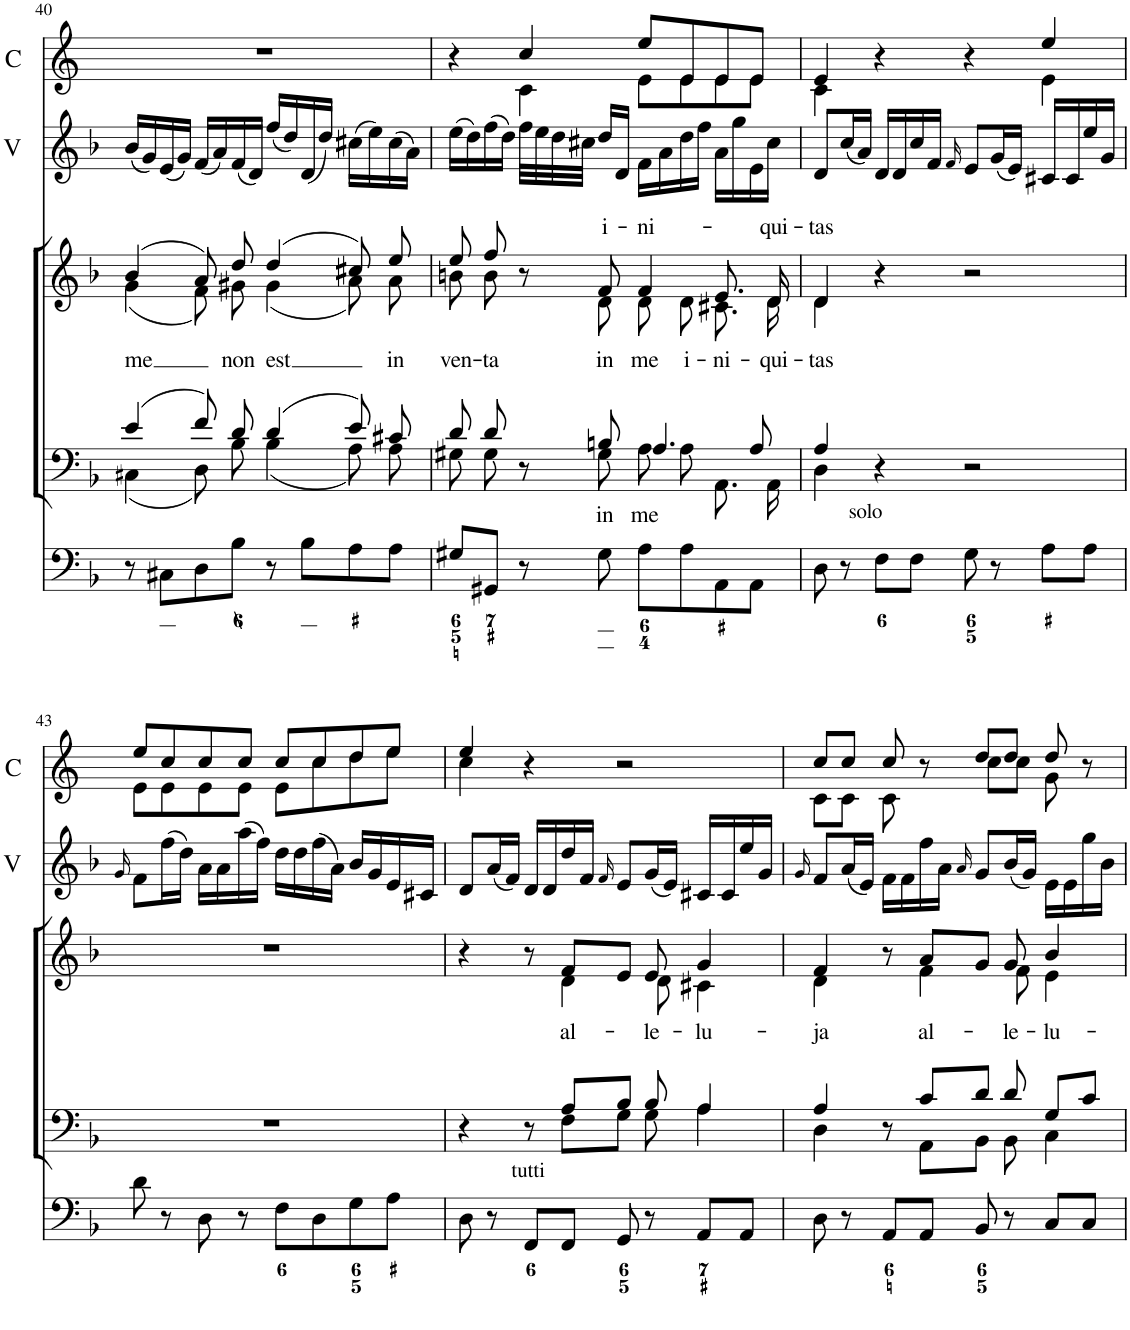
**kern	**kern	**text	**kern	**text	**kern	**kern	**kern	**kern
*part7	*part6	*part6	*part5	*part5	*part4	*part3	*part2	*part1
*staff7	*staff6	*staff6	*staff5	*staff5	*staff4	*staff3	*staff2	*staff1
*I"Organ	*I"Voice	*	*I"Voice	*	*I"Violin	*I"Violin	*I"2 Violini	*I"Corni in F
*	*	*	*	*	*I'Vln.	*I'Vln.	*I'V	*I'C
!!LO:PB:g=z
*clefF4	*clefF4	*	*clefG2	*	*clefG2	*clefG2	*clefG2	*clefG2
*	*	*	*	*	*	*	*	*Trd4c7
*k[b-]	*k[b-]	*	*k[b-]	*	*k[b-]	*k[b-]	*k[b-]	*k[]
*M4/4	*M4/4	*	*M4/4	*	*M4/4	*M4/4	*M4/4	*M4/4
*met(c)	*met(c)	*	*met(c)	*	*met(c)	*met(c)	*met(c)	*met(c)
=40	=40	=40	=40	=40	=40	=40	=40	=40
*	*^	*	*^	*	*	*	*	*
!	!	!	!	!	!	!LO:LY:b	!	!	!	!
8r	(4e/	(4C#X\	.	(4b-/	(4g\	me	(16b-/LL	(16b-/LL	(16b-/LL	1r
.	.	.	.	.	.	.	16g/J)	16g/J)	16g/)	.
8C#X\L	.	.	.	.	.	.	(16e/L	(16e/L	(16e/	.
.	.	.	.	.	.	.	16g/JJ)	16g/JJ)	16g/JJ)	.
8D\	8f/)	8D\)	.	8a/)	8f\)	.	(16f/LL	(16f/LL	(16f/LL	.
.	.	.	.	.	.	.	16a/J)	16a/J)	16a/)	.
!	!	!	!	!	!	!LO:LY:b	!	!	!	!
8B-\J	8d/	8B-\	.	8dd/	8g#X\	non	(16f/L	(16f/L	(16f/	.
.	.	.	.	.	.	.	16d/JJ)	16d/JJ)	16d/JJ)	.
!	!	!	!	!	!	!LO:LY:b	!	!	!	!
8r	(4d/	(4B-\	.	(4dd/	(4g#\	est	(16ff\LL	(16ff\LL	(16ff/LL	.
.	.	.	.	.	.	.	16dd\J)	16dd\J)	16dd/)	.
8B-\L	.	.	.	.	.	.	(16d\L	(16d\L	(16d/	.
.	.	.	.	.	.	.	16dd\JJ)	16dd\JJ)	16dd/JJ)	.
8A\	8e/)	8A\)	.	8cc#X/)	8a\)	.	(16cc#X\LL	(16cc#X\LL	(16cc#X\LL	.
.	.	.	.	.	.	.	16ee\J)	16ee\J)	16ee\)	.
!	!	!	!	!	!	!LO:LY:b	!	!	!	!
8A\J	8c#X/	8A\	.	8ee/	8a\	in	(16cc#\L	(16cc#\L	(16cc#\	.
.	.	.	.	.	.	.	16a\JJ)	16a\JJ)	16a\JJ)	.
=41	=41	=41	=41	=41	=41	=41	=41	=41	=41	=41
!	!	!	!	!	!	!LO:LY:b	!	!	!	!
*	*	*	*	*	*	*	*	*	*	*^
8G#X/L	8d/	8G#X\	.	8ee/	8bn\	ven-	(16ee\LL	(16ee\LL	(16ee\LL	4r	4ryy
.	.	.	.	.	.	.	16dd\J)	16dd\J)	16dd\)	.	.
!	!	!	!	!	!	!LO:LY:b	!	!	!	!	!
8GG#X/J	8d/	8G#\	.	8ff/	8b\	-ta	(16ff\L	(16ff\L	(16ff\	.	.
.	.	.	.	.	.	.	16dd\JJ)	16dd\JJ)	16dd\JJ)	.	.
8r	8r	8ryy	.	8r	8ryy	.	32ff/LLL	32ff/LLL	32ff\LLL	4cc/	4c\
.	.	.	.	.	.	.	32ee/	32ee/	32ee\	.	.
.	.	.	.	.	.	.	32dd/	32dd/	32dd\	.	.
.	.	.	.	.	.	.	32cc#X/JJ	32cc#X/JJ	32cc#X\JJJ	.	.
!	!	!	!LO:LY:b	!	!	!LO:LY:a	!	!	!	!	!
!	!	!	!	!	!	!LO:LY:b	!	!	!	!	!
8G#\	8Bn/	8G#\	in	8f/	8d\	in	16dd/L	16dd/L	16dd/LL	.	.
.	.	.	.	.	.	.	16d/JJ	16d/JJ	16d/JJ	.	.
!	!	!	!LO:LY:b	!	!	!LO:LY:a	!	!	!	!	!
!	!	!	!	!	!	!LO:LY:b	!	!	!	!	!
8A\L	4.A/	8A\	me	4f/	8d\	me	16f\LL	16f\LL	16f\LL	8ee/L	8e\L
.	.	.	.	.	.	.	16a\J	16a\J	16a\	.	.
!	!	!	!	!	!	!LO:LY:b	!	!	!	!	!
8A\	.	8A\	.	.	8d\	i-	16dd\L	16dd\L	16dd\	8e/	8e\
.	.	.	.	.	.	.	16ff\JJ	16ff\JJ	16ff\JJ	.	.
!	!	!	!	!	!	!LO:LY:b	!	!	!	!	!
8AA\	.	8.AA\	.	8.e/	8.c#X\	-ni-	16a\LL	16a\LL	16a\LL	8e/	8e\
.	.	.	.	.	.	.	16gg\J	16gg\J	16gg\	.	.
8AA\J	8A/	.	.	.	.	.	16e\L	16e\L	16e\	8e/J	8e\J
!	!	!	!	!	!	!LO:LY:a	!	!	!	!	!
!	!	!	!	!	!	!LO:LY:b	!	!	!	!	!
.	.	16AA\	.	16d/	16d\	-qui-	16cc#\JJ	16cc#\JJ	16cc#\JJ	.	.
=42	=42	=42	=42	=42	=42	=42	=42	=42	=42	=42	=42
!	!	!	!	!	!	!LO:LY:a	!	!	!	!	!
!	!	!	!	!	!	!LO:LY:b	!	!	!	!	!
8D\	4A/	4D\	.	4d/	4d\	-tas	8d/L	8d/L	8d/L	4e/	4c\
8r	.	.	.	.	.	.	(16cc/L	(16cc/L	(16cc/L	.	.
.	.	.	.	.	.	.	16a/JJ)	16a/JJ)	16a/JJ)	.	.
!LO:TX:a:t=solo	!	!	!	!	!	!	!	!	!	!	!
8F\L	4r	2.ryy	.	4r	2.ryy	.	16d/LL	16d/LL	16d/LL	4r	2ryy
.	.	.	.	.	.	.	16d/J	16d/J	16d/	.	.
8F\J	.	.	.	.	.	.	16cc/L	16cc/L	16cc/	.	.
.	.	.	.	.	.	.	16f/JJ	16f/JJ	16f/JJ	.	.
.	.	.	.	.	.	.	16qf	16qf	16qf/	.	.
8G\	2r	.	.	2r	.	.	8e/L	8e/L	8e/L	4r	.
8r	.	.	.	.	.	.	(16g/L	(16g/L	(16g/L	.	.
.	.	.	.	.	.	.	16e/JJ)	16e/JJ)	16e/JJ)	.	.
8A\L	.	.	.	.	.	.	16c#X/LL	16c#X/LL	16c#X/LL	4ee/	4e\
.	.	.	.	.	.	.	16c#/J	16c#/J	16c#/	.	.
8A\J	.	.	.	.	.	.	16ee/L	16ee/L	16ee/	.	.
.	.	.	.	.	.	.	16g/JJ	16g/JJ	16g/JJ	.	.
*	*v	*v	*	*	*	*	*	*	*	*	*
*	*	*	*v	*v	*	*	*	*	*	*
!!LO:LB:g=z	!!
=43	=43	=43	=43	=43	=43	=43	=43	=43	=43
.	.	.	.	.	16qg	16qg	16qg/	.	.
8d\	1r	.	1r	.	8f/L	8f/L	8f\L	8ee/L	8e\L
8r	.	.	.	.	(16ff/L	(16ff/L	(16ff\L	8cc/	8e\
.	.	.	.	.	16dd/JJ)	16dd/JJ)	16dd\JJ)	.	.
8D\	.	.	.	.	16a\LL	16a\LL	16a\LL	8cc/	8e\
.	.	.	.	.	16a\J	16a\J	16a\	.	.
8r	.	.	.	.	(16aa\L	(16aa\L	(16aa\	8cc/J	8e\J
.	.	.	.	.	16ff\JJ)	16ff\JJ)	16ff\JJ)	.	.
8F\L	.	.	.	.	16dd\LL	16dd\LL	16dd\LL	8cc/L	8e\L
.	.	.	.	.	16dd\J	16dd\J	16dd\	.	.
8D\	.	.	.	.	(16ff\L	(16ff\L	(16ff\	8cc/	8cc\
.	.	.	.	.	16a\JJ)	16a\JJ)	16a\JJ)	.	.
8G\	.	.	.	.	16b-/LL	16b-/LL	16b-/LL	8dd/	8dd\
.	.	.	.	.	16g/J	16g/J	16g/	.	.
8A\J	.	.	.	.	16e/L	16e/L	16e/	8ee/J	8ee\J
.	.	.	.	.	16c#X/JJ	16c#X/JJ	16c#X/JJ	.	.
=44	=44	=44	=44	=44	=44	=44	=44	=44	=44
*	*^	*	*^	*	*	*	*	*	*
8D\	4r	4.ryy	.	4r	4.ryy	.	8d/L	8d/L	8d/L	4ee/	4cc\
8r	.	.	.	.	.	.	(16a/L	(16a/L	(16a/L	.	.
.	.	.	.	.	.	.	16f/JJ)	16f/JJ)	16f/JJ)	.	.
!LO:TX:a:t=tutti	!	!	!	!	!	!	!	!	!	!	!
8FF/L	8r	.	.	8r	.	.	16d/LL	16d/LL	16d/LL	4r	2.ryy
.	.	.	.	.	.	.	16d/J	16d/J	16d/	.	.
!	!	!	!	!	!	!LO:LY:b	!	!	!	!	!
8FF/J	8A/L	8F\L	.	8f/L	4d\	al-	16dd/L	16dd/L	16dd/	.	.
.	.	.	.	.	.	.	16f/JJ	16f/JJ	16f/JJ	.	.
.	.	.	.	.	.	.	16qf	16qf	16qf/	.	.
8GG/	8B-/J	8G\J	.	8e/J	.	.	8e/L	8e/L	8e/L	2r	.
!	!	!	!	!	!	!LO:LY:b	!	!	!	!	!
8r	8B-/	8G\	.	8e/	8d\	-le-	(16g/L	(16g/L	(16g/L	.	.
.	.	.	.	.	.	.	16e/JJ)	16e/JJ)	16e/JJ)	.	.
!	!	!	!	!	!	!LO:LY:b	!	!	!	!	!
8AA/L	4A/	4A\	.	4g/	4c#X\	-lu-	16c#X/LL	16c#X/LL	16c#X/LL	.	.
.	.	.	.	.	.	.	16c#/J	16c#/J	16c#/	.	.
8AA/J	.	.	.	.	.	.	16ee/L	16ee/L	16ee/	.	.
.	.	.	.	.	.	.	16g/JJ	16g/JJ	16g/JJ	.	.
=45	=45	=45	=45	=45	=45	=45	=45	=45	=45	=45	=45
.	.	.	.	.	.	.	16qg	16qg	16qg/	.	.
!	!	!	!	!	!	!LO:LY:b	!	!	!	!	!
8D\	4A/	4D\	.	4f/	4d\	-ja	8f/L	8f/L	8f/L	8cc/L	8c\L
8r	.	.	.	.	.	.	(16a/L	(16a/L	(16a/L	8cc/J	8c\J
.	.	.	.	.	.	.	16e/JJ)	16e/JJ)	16e/JJ)	.	.
8AA/L	8r	8ryy	.	8r	8ryy	.	16f/LL	16f/LL	16f\LL	8cc/	8c\
.	.	.	.	.	.	.	16f/J	16f/J	16f\	.	.
!	!	!	!	!	!	!LO:LY:b	!	!	!	!	!
8AA/J	8c/L	8AA\L	.	8a/L	4f\	al-	16ff/L	16ff/L	16ff\	8r	8ryy
.	.	.	.	.	.	.	16a/JJ	16a/JJ	16a\JJ	.	.
.	.	.	.	.	.	.	16qa	16qa	16qa/	.	.
8BB-/	8d/J	8BB-\J	.	8g/J	.	.	8g/L	8g/L	8g/L	8dd/L	8cc\L
!	!	!	!	!	!	!LO:LY:b	!	!	!	!	!
8r	8d/	8BB-\	.	8g/	8f\	-le-	(16b-/L	(16b-/L	(16b-/L	8dd/J	8cc\J
.	.	.	.	.	.	.	16g/JJ)	16g/JJ)	16g/JJ)	.	.
!	!	!	!	!	!	!LO:LY:b	!	!	!	!	!
8C/L	8G/L	4C\	.	4b-/	4e\	-lu-	16e/LL	16e/LL	16e\LL	8dd/	8g\
.	.	.	.	.	.	.	16e/J	16e/J	16e\	.	.
8C/J	8c/J	.	.	.	.	.	16gg/L	16gg/L	16gg\	8r	8ryy
.	.	.	.	.	.	.	16b-/JJ	16b-/JJ	16b-\JJ	.	.
*	*v	*v	*	*	*	*	*	*	*	*v	*v
*	*	*	*v	*v	*	*	*	*	*
=	=	=	=	=	=	=	=	=
*-	*-	*-	*-	*-	*-	*-	*-	*-
